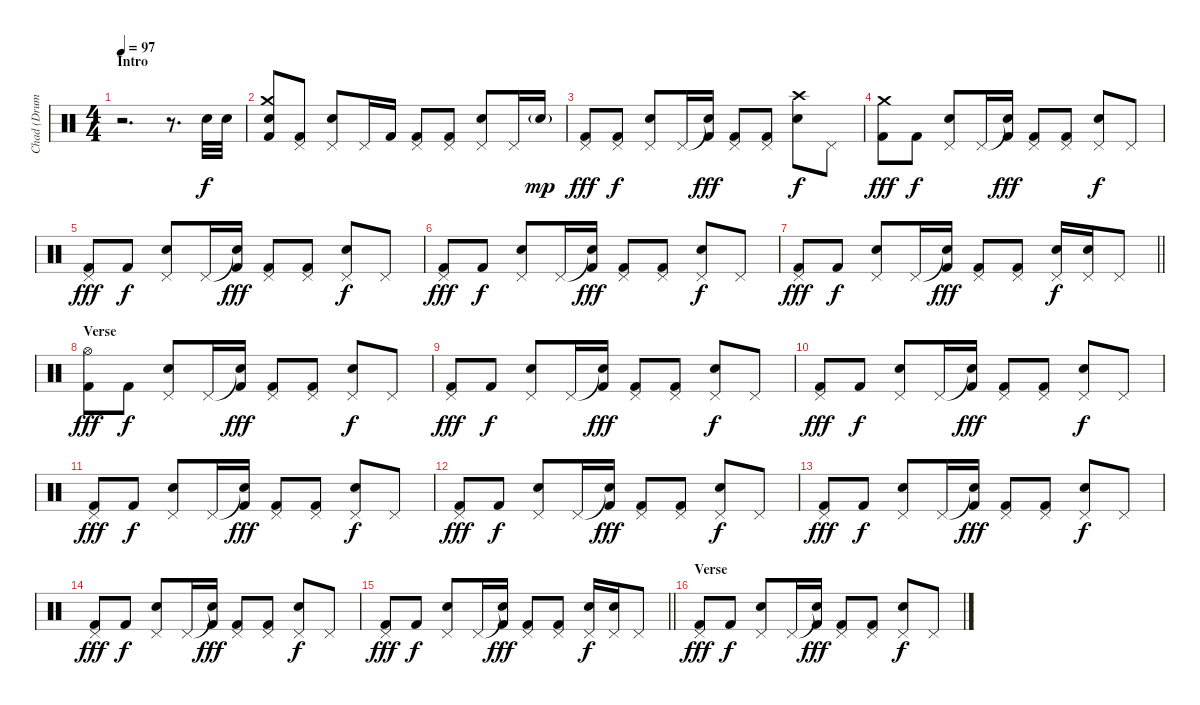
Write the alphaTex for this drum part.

\track ("Chad (Drums)" "Chad (Drum") {instrument percussion}
\staff {score}
\articulation defaults
\ts (4 4)
\section ("" "Intro")
\tempo 97
\clef neutral
\ks c
r.2{d dy f} r.8{d} "Snare (hit) 2".32 "Snare (hit) 2".32 |
("Crash medium (hit)" "Snare (hit)" "Kick (hit) 2").8 ("Pedal Hi-Hat (hit)" "Kick (hit) 2").8 ("Pedal Hi-Hat (hit)" "Snare (hit) 2").8 "Pedal Hi-Hat (hit)".16 "Kick (hit) 2".16 ("Pedal Hi-Hat (hit)" "Kick (hit) 2").8 ("Pedal Hi-Hat (hit)" "Kick (hit) 2").8 ("Pedal Hi-Hat (hit)" "Snare (hit) 2").8 "Pedal Hi-Hat (hit)".16 "Snare (hit) 2"{g}.16{dy mp} |
("Pedal Hi-Hat (hit)" "Kick (hit) 2").8{dy fff} ("Pedal Hi-Hat (hit)" "Kick (hit) 2").8{dy f} ("Pedal Hi-Hat (hit)" "Snare (hit) 2").8 "Pedal Hi-Hat (hit)".16 ("Snare (hit)"{t} "Kick (hit) 2").16{dy fff} ("Pedal Hi-Hat (hit)" "Kick (hit) 2").8 ("Pedal Hi-Hat (hit)" "Kick (hit) 2").8 ("Crash high (hit)" "Snare (hit) 2").8{dy f} "Pedal Hi-Hat (hit)".8 |
("Crash medium (hit)" "Kick (hit) 2").8{dy fff} "Kick (hit) 2".8{dy f} ("Pedal Hi-Hat (hit)" "Snare (hit) 2").8 "Pedal Hi-Hat (hit)".16 ("Snare (hit)"{t} "Kick (hit) 2").16{dy fff} ("Pedal Hi-Hat (hit)" "Kick (hit) 2").8 ("Pedal Hi-Hat (hit)" "Kick (hit) 2").8 ("Pedal Hi-Hat (hit)" "Snare (hit) 2").8{dy f} "Pedal Hi-Hat (hit)".8 |
("Pedal Hi-Hat (hit)" "Kick (hit) 2").8{dy fff} "Kick (hit) 2".8{dy f} ("Pedal Hi-Hat (hit)" "Snare (hit) 2").8 "Pedal Hi-Hat (hit)".16 ("Snare (hit)"{t} "Kick (hit) 2").16{dy fff} ("Pedal Hi-Hat (hit)" "Kick (hit) 2").8 ("Pedal Hi-Hat (hit)" "Kick (hit) 2").8 ("Pedal Hi-Hat (hit)" "Snare (hit) 2").8{dy f} "Pedal Hi-Hat (hit)".8 |
("Pedal Hi-Hat (hit)" "Kick (hit) 2").8{dy fff} "Kick (hit) 2".8{dy f} ("Pedal Hi-Hat (hit)" "Snare (hit) 2").8 "Pedal Hi-Hat (hit)".16 ("Snare (hit)"{t} "Kick (hit) 2").16{dy fff} ("Pedal Hi-Hat (hit)" "Kick (hit) 2").8 ("Pedal Hi-Hat (hit)" "Kick (hit) 2").8 ("Pedal Hi-Hat (hit)" "Snare (hit) 2").8{dy f} "Pedal Hi-Hat (hit)".8 |
\barLineRight lightlight
("Pedal Hi-Hat (hit)" "Kick (hit) 2").8{dy fff} "Kick (hit) 2".8{dy f} ("Pedal Hi-Hat (hit)" "Snare (hit) 2").8 "Pedal Hi-Hat (hit)".16 ("Snare (hit)"{t} "Kick (hit) 2").16{dy fff} ("Pedal Hi-Hat (hit)" "Kick (hit) 2").8 ("Pedal Hi-Hat (hit)" "Kick (hit) 2").8 ("Pedal Hi-Hat (hit)" "Snare (hit) 2").16{dy f} ("Pedal Hi-Hat (hit)" "Snare (hit) 2").16 "Pedal Hi-Hat (hit)".8 |
\section ("" "Verse")
("Hi-Hat (open)" "Kick (hit) 2").8{dy fff} "Kick (hit) 2".8{dy f} ("Pedal Hi-Hat (hit)" "Snare (hit) 2").8 "Pedal Hi-Hat (hit)".16 ("Snare (hit)"{t} "Kick (hit) 2").16{dy fff} ("Pedal Hi-Hat (hit)" "Kick (hit) 2").8 ("Pedal Hi-Hat (hit)" "Kick (hit) 2").8 ("Pedal Hi-Hat (hit)" "Snare (hit) 2").8{dy f} "Pedal Hi-Hat (hit)".8 |
("Pedal Hi-Hat (hit)" "Kick (hit) 2").8{dy fff} "Kick (hit) 2".8{dy f} ("Pedal Hi-Hat (hit)" "Snare (hit) 2").8 "Pedal Hi-Hat (hit)".16 ("Snare (hit)"{t} "Kick (hit) 2").16{dy fff} ("Pedal Hi-Hat (hit)" "Kick (hit) 2").8 ("Pedal Hi-Hat (hit)" "Kick (hit) 2").8 ("Pedal Hi-Hat (hit)" "Snare (hit) 2").8{dy f} "Pedal Hi-Hat (hit)".8 |
("Pedal Hi-Hat (hit)" "Kick (hit) 2").8{dy fff} "Kick (hit) 2".8{dy f} ("Pedal Hi-Hat (hit)" "Snare (hit) 2").8 "Pedal Hi-Hat (hit)".16 ("Snare (hit)"{t} "Kick (hit) 2").16{dy fff} ("Pedal Hi-Hat (hit)" "Kick (hit) 2").8 ("Pedal Hi-Hat (hit)" "Kick (hit) 2").8 ("Pedal Hi-Hat (hit)" "Snare (hit) 2").8{dy f} "Pedal Hi-Hat (hit)".8 |
("Pedal Hi-Hat (hit)" "Kick (hit) 2").8{dy fff} "Kick (hit) 2".8{dy f} ("Pedal Hi-Hat (hit)" "Snare (hit) 2").8 "Pedal Hi-Hat (hit)".16 ("Snare (hit)"{t} "Kick (hit) 2").16{dy fff} ("Pedal Hi-Hat (hit)" "Kick (hit) 2").8 ("Pedal Hi-Hat (hit)" "Kick (hit) 2").8 ("Pedal Hi-Hat (hit)" "Snare (hit) 2").8{dy f} "Pedal Hi-Hat (hit)".8 |
("Pedal Hi-Hat (hit)" "Kick (hit) 2").8{dy fff} "Kick (hit) 2".8{dy f} ("Pedal Hi-Hat (hit)" "Snare (hit) 2").8 "Pedal Hi-Hat (hit)".16 ("Snare (hit)"{t} "Kick (hit) 2").16{dy fff} ("Pedal Hi-Hat (hit)" "Kick (hit) 2").8 ("Pedal Hi-Hat (hit)" "Kick (hit) 2").8 ("Pedal Hi-Hat (hit)" "Snare (hit) 2").8{dy f} "Pedal Hi-Hat (hit)".8 |
("Pedal Hi-Hat (hit)" "Kick (hit) 2").8{dy fff} "Kick (hit) 2".8{dy f} ("Pedal Hi-Hat (hit)" "Snare (hit) 2").8 "Pedal Hi-Hat (hit)".16 ("Snare (hit)"{t} "Kick (hit) 2").16{dy fff} ("Pedal Hi-Hat (hit)" "Kick (hit) 2").8 ("Pedal Hi-Hat (hit)" "Kick (hit) 2").8 ("Pedal Hi-Hat (hit)" "Snare (hit) 2").8{dy f} "Pedal Hi-Hat (hit)".8 |
("Pedal Hi-Hat (hit)" "Kick (hit) 2").8{dy fff} "Kick (hit) 2".8{dy f} ("Pedal Hi-Hat (hit)" "Snare (hit) 2").8 "Pedal Hi-Hat (hit)".16 ("Snare (hit)"{t} "Kick (hit) 2").16{dy fff} ("Pedal Hi-Hat (hit)" "Kick (hit) 2").8 ("Pedal Hi-Hat (hit)" "Kick (hit) 2").8 ("Pedal Hi-Hat (hit)" "Snare (hit) 2").8{dy f} "Pedal Hi-Hat (hit)".8 |
\barLineRight lightlight
("Pedal Hi-Hat (hit)" "Kick (hit) 2").8{dy fff} "Kick (hit) 2".8{dy f} ("Pedal Hi-Hat (hit)" "Snare (hit) 2").8 "Pedal Hi-Hat (hit)".16 ("Snare (hit)"{t} "Kick (hit) 2").16{dy fff} ("Pedal Hi-Hat (hit)" "Kick (hit) 2").8 ("Pedal Hi-Hat (hit)" "Kick (hit) 2").8 ("Pedal Hi-Hat (hit)" "Snare (hit) 2").16{dy f} ("Pedal Hi-Hat (hit)" "Snare (hit) 2").16 "Pedal Hi-Hat (hit)".8 |
\section ("" "Verse")
("Pedal Hi-Hat (hit)" "Kick (hit) 2").8{dy fff} "Kick (hit) 2".8{dy f} ("Pedal Hi-Hat (hit)" "Snare (hit) 2").8 "Pedal Hi-Hat (hit)".16 ("Snare (hit)"{t} "Kick (hit) 2").16{dy fff} ("Pedal Hi-Hat (hit)" "Kick (hit) 2").8 ("Pedal Hi-Hat (hit)" "Kick (hit) 2").8 ("Pedal Hi-Hat (hit)" "Snare (hit) 2").8{dy f} "Pedal Hi-Hat (hit)".8
